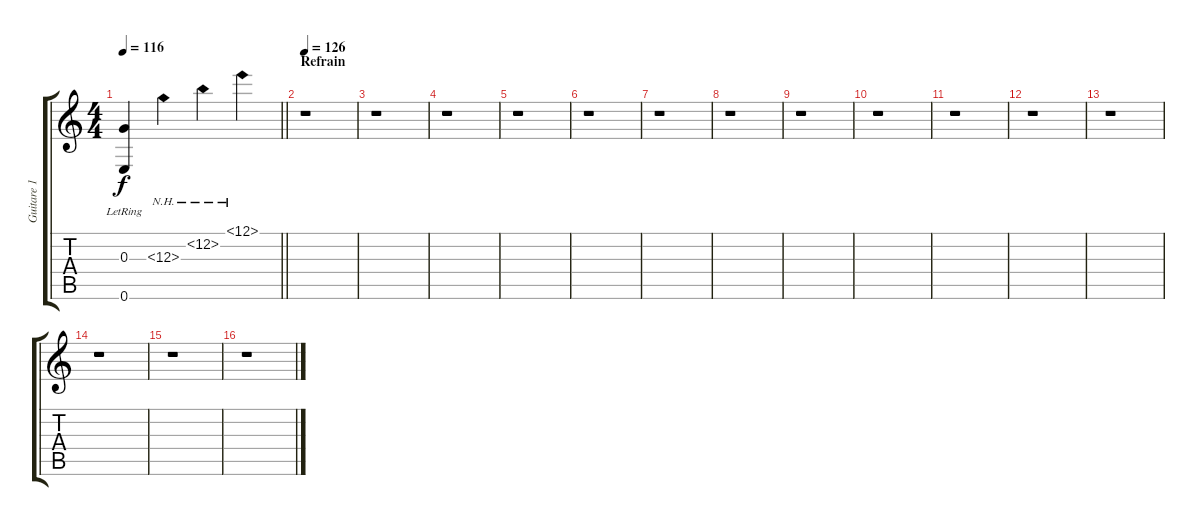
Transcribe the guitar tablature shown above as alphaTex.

\track ("Guitare 1 " "Guitare 1 ") {instrument acousticguitarsteel}
\staff {score tabs}
\tuning (E4 B3 G3 D3 A2 E2) {hide}
\ts (4 4)
\tempo 116
\clef g2
\barLineRight lightlight
\ks c
(0.3 0.6{lr}).4{dy f} 12.3{nh}.4 12.2{nh}.4 12.1{nh}.4 |
\section ("" "Refrain")
\tempo 126
r.1 |
r.1 |
r.1 |
r.1 |
r.1 |
r.1 |
r.1 |
r.1 |
r.1 |
r.1 |
r.1 |
r.1 |
r.1 |
r.1 |
r.1
